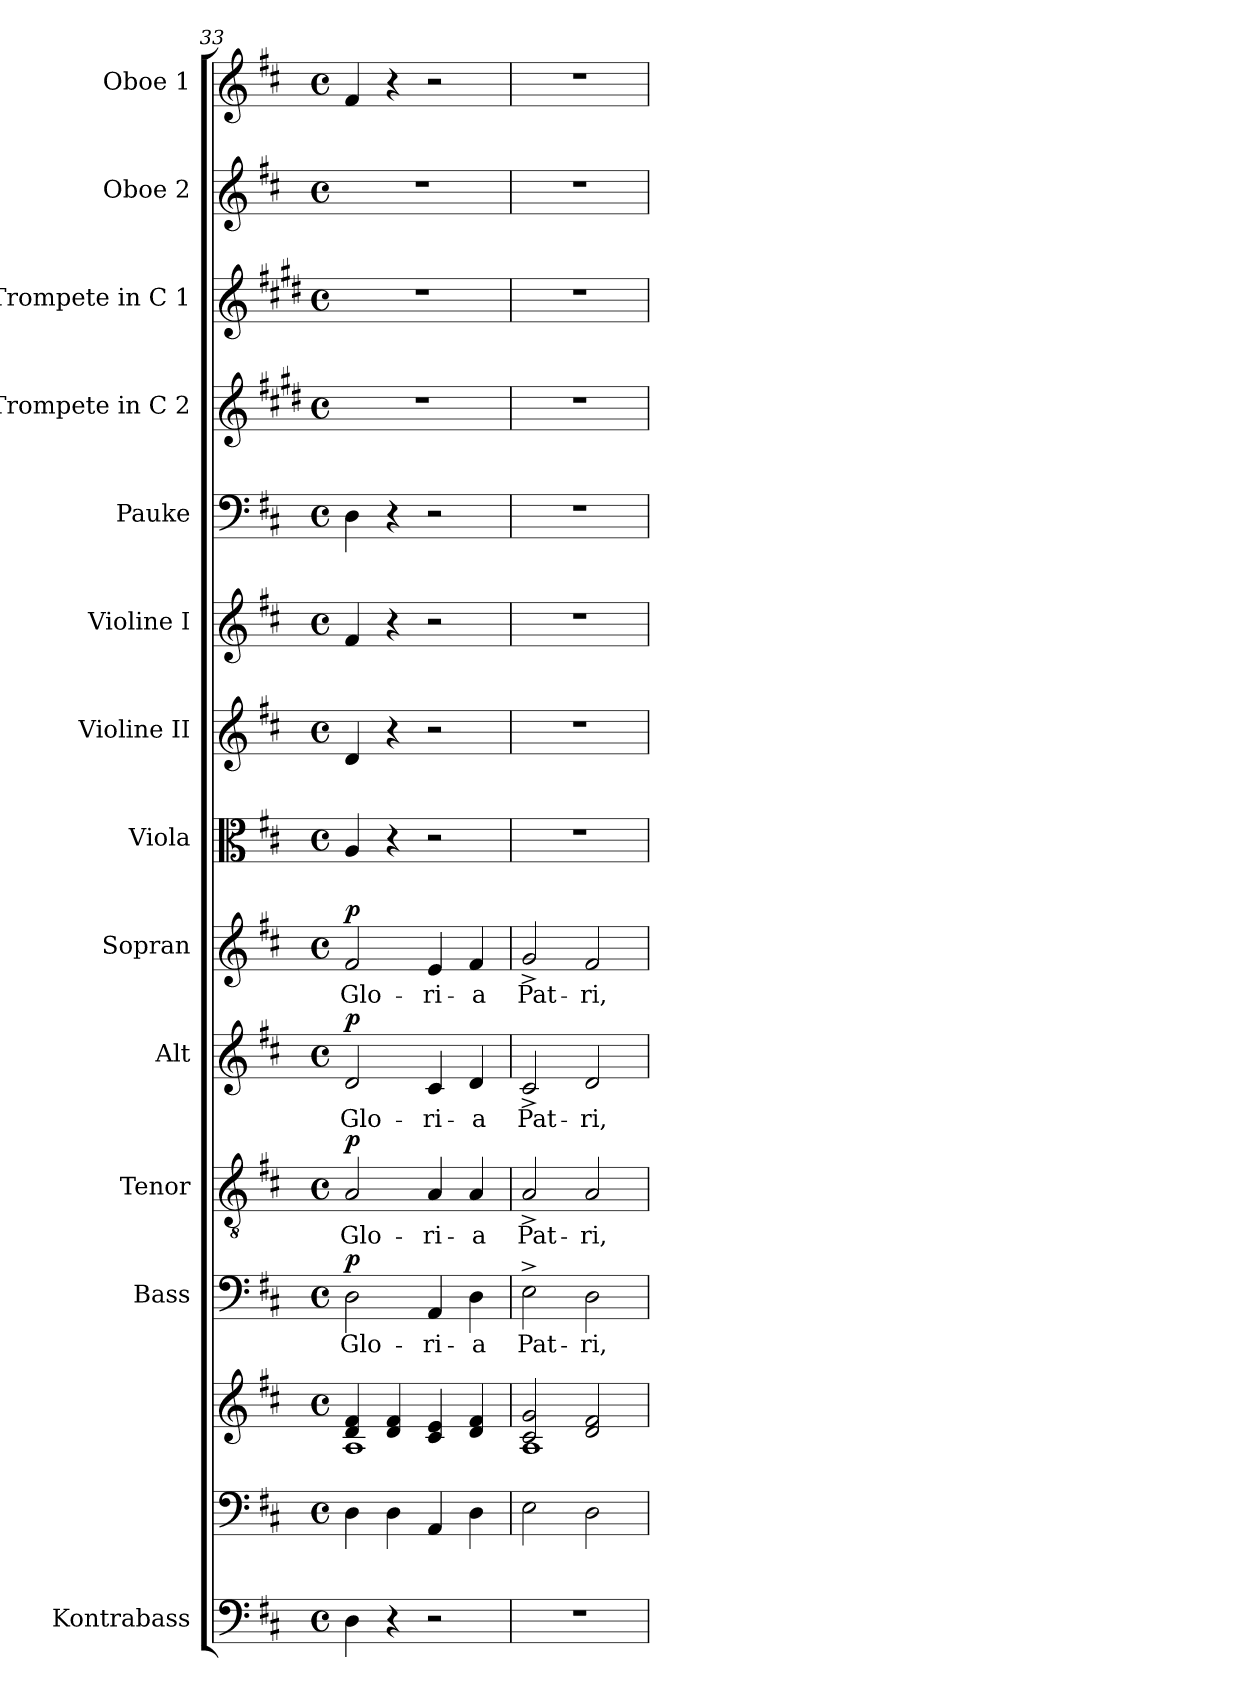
**kern	**kern	**kern	**kern	**text	**dynam	**kern	**text	**dynam	**kern	**text	**dynam	**kern	**text	**dynam	**kern	**kern	**kern	**kern	**kern	**kern	**kern	**kern
*part14	*part13	*part13	*part12	*part12	*part12	*part11	*part11	*part11	*part10	*part10	*part10	*part9	*part9	*part9	*part8	*part7	*part6	*part5	*part4	*part3	*part2	*part1
*staff15	*staff14	*staff13	*staff12	*staff12	*staff12	*staff11	*staff11	*staff11	*staff10	*staff10	*staff10	*staff9	*staff9	*staff9	*staff8	*staff7	*staff6	*staff5	*staff4	*staff3	*staff2	*staff1
*I"Kontrabass	*	*	*I"Bass	*	*	*I"Tenor	*	*	*I"Alt	*	*	*I"Sopran	*	*	*I"Viola	*I"Violine II	*I"Violine I	*I"Pauke	*I"Trompete in C 2	*I"Trompete in C 1	*I"Oboe 2	*I"Oboe 1
*I'Kb.	*	*	*I'B	*	*	*I'T	*	*	*I'A	*	*	*I'S	*	*	*I'Vla.	*I'Vl. II	*I'Vl. I	*I'Pk.	*	*	*I'Ob. 2	*I'Ob. 1
*clefF4	*clefF4	*clefG2	*clefF4	*	*	*clefGv2	*	*	*clefG2	*	*	*clefG2	*	*	*clefC3	*clefG2	*clefG2	*clefF4	*clefG2	*clefG2	*clefG2	*clefG2
*ITrd7c12	*	*	*	*	*	*	*	*	*	*	*	*	*	*	*	*	*	*	*ITrd1c2	*ITrd1c2	*	*
*k[f#c#]	*k[f#c#]	*k[f#c#]	*k[f#c#]	*	*	*k[f#c#]	*	*	*k[f#c#]	*	*	*k[f#c#]	*	*	*k[f#c#]	*k[f#c#]	*k[f#c#]	*k[f#c#]	*k[f#c#]	*k[f#c#]	*k[f#c#]	*k[f#c#]
*D:	*D:	*D:	*D:	*	*	*D:	*	*	*D:	*	*	*D:	*	*	*D:	*D:	*D:	*D:	*D:	*D:	*D:	*D:
*M4/4	*M4/4	*M4/4	*M4/4	*	*	*M4/4	*	*	*M4/4	*	*	*M4/4	*	*	*M4/4	*M4/4	*M4/4	*M4/4	*M4/4	*M4/4	*M4/4	*M4/4
*met(c)	*met(c)	*met(c)	*met(c)	*	*	*met(c)	*	*	*met(c)	*	*	*met(c)	*	*	*met(c)	*met(c)	*met(c)	*met(c)	*met(c)	*met(c)	*met(c)	*met(c)
=33	=33	=33	=33	=33	=33	=33	=33	=33	=33	=33	=33	=33	=33	=33	=33	=33	=33	=33	=33	=33	=33	=33
*	*	*^	*	*	*	*	*	*	*	*	*	*	*	*	*	*	*	*	*	*	*	*
!	!	!	!	!	!LO:LY:b	!LO:DY:a	!	!LO:LY:b	!LO:DY:a	!	!LO:LY:b	!LO:DY:a	!	!LO:LY:b	!LO:DY:a	!	!	!	!	!	!	!	!
4DD\	4D\	4d/ 4f#/	1A	2D\	Glo-	p	2A/	Glo-	p	2d/	Glo-	p	2f#/	Glo-	p	4A/	4d/	4f#/	4D\	1r	1r	1r	4f#/
4r	4D\	4d/ 4f#/	.	.	.	.	.	.	.	.	.	.	.	.	.	4r	4r	4r	4r	.	.	.	4r
!	!	!	!	!	!LO:LY:b	!	!	!LO:LY:b	!	!	!LO:LY:b	!	!	!LO:LY:b	!	!	!	!	!	!	!	!	!
2r	4AA/	4c#/ 4e/	.	4AA/	-ri-	.	4A/	-ri-	.	4c#/	-ri-	.	4e/	-ri-	.	2r	2r	2r	2r	.	.	.	2r
!	!	!	!	!	!LO:LY:b	!	!	!LO:LY:b	!	!	!LO:LY:b	!	!	!LO:LY:b	!	!	!	!	!	!	!	!	!
.	4D\	4d/ 4f#/	.	4D\	-a	.	4A/	-a	.	4d/	-a	.	4f#/	-a	.	.	.	.	.	.	.	.	.
=34	=34	=34	=34	=34	=34	=34	=34	=34	=34	=34	=34	=34	=34	=34	=34	=34	=34	=34	=34	=34	=34	=34	=34
!	!	!	!	!	!LO:LY:b	!	!	!LO:LY:b	!	!	!LO:LY:b	!	!	!LO:LY:b	!	!	!	!	!	!	!	!	!
1r	2E\	2c#/ 2g/	1A	2E^>\	Pat-	.	2A^>/	Pat-	.	2c#^>/	Pat-	.	2g^</	Pat-	.	1r	1r	1r	1r	1r	1r	1r	1r
!	!	!	!	!	!LO:LY:b	!	!	!LO:LY:b	!	!	!LO:LY:b	!	!	!LO:LY:b	!	!	!	!	!	!	!	!	!
.	2D\	2d/ 2f#/	.	2D\	-ri,	.	2A/	-ri,	.	2d/	-ri,	.	2f#/	-ri,	.	.	.	.	.	.	.	.	.
*	*	*v	*v	*	*	*	*	*	*	*	*	*	*	*	*	*	*	*	*	*	*	*	*
=	=	=	=	=	=	=	=	=	=	=	=	=	=	=	=	=	=	=	=	=	=	=
*-	*-	*-	*-	*-	*-	*-	*-	*-	*-	*-	*-	*-	*-	*-	*-	*-	*-	*-	*-	*-	*-	*-
